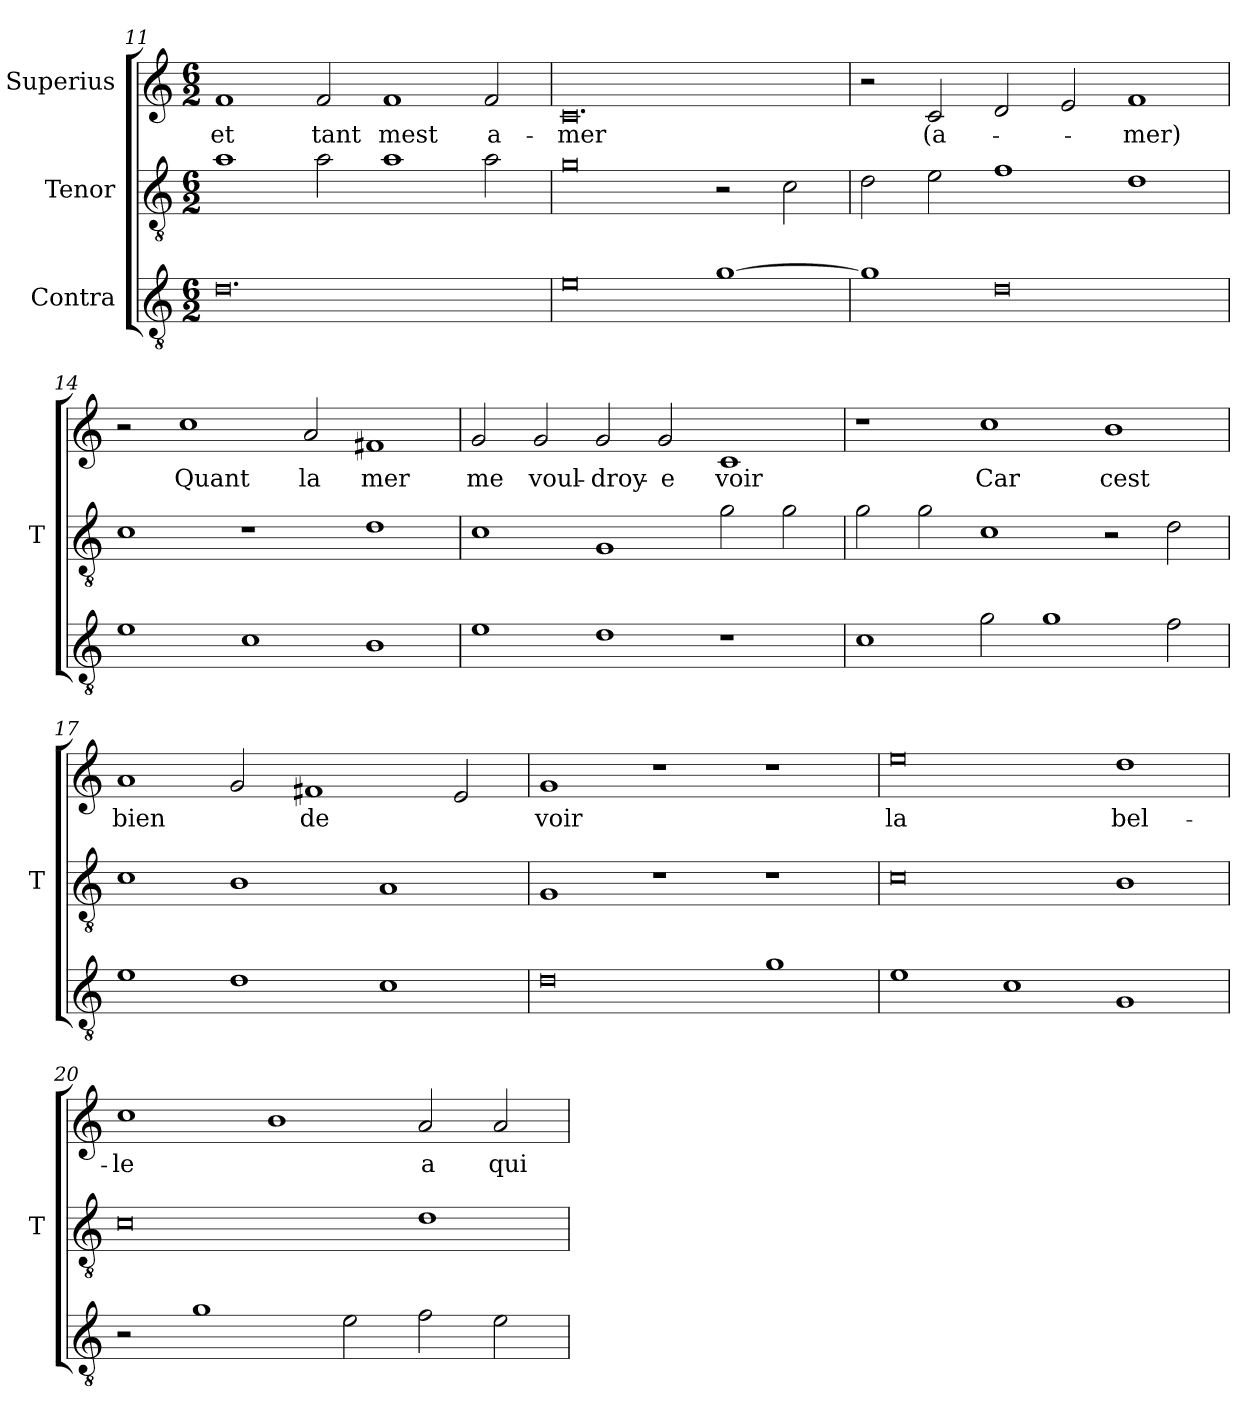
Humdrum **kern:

**kern	**kern	**kern	**text
*part3	*part2	*part1	*part1
*staff3	*staff2	*staff1	*staff1
*I"Contra	*I"Tenor	*I"Superius	*
*	*I'T	*	*
*clefGv2	*clefGv2	*clefG2	*
*M6/2	*M6/2	*M6/2	*
=11	=11	=11	=11
0.d	1a	1f	-et
.	2a	2f	-tant
.	1a	1f	-mest
.	2a	2f	a-
=12	=12	=12	=12
0e	0g	0.c	-mer
[1g	2r	.	.
.	2c	.	.
=13	=13	=13	=13
1g]	2d	2r	.
.	2e	2c	(a-
0d	1f	2d	.
.	.	2e	.
.	1d	1f	-mer)
=14	=14	=14	=14
1e	1c	2r	.
.	.	1cc	-Quant
1c	1r	.	.
.	.	2a	-la
1B	1d	1f#X	-mer
=15	=15	=15	=15
1e	1c	2g	-me
.	.	2g	voul-
1d	1G	2g	-droy-
.	.	2g	-e
1r	2g	1c	-voir
.	2g	.	.
=16	=16	=16	=16
1c	2g	1r	.
.	2g	.	.
2g	1c	1cc	-Car
1g	.	.	.
.	2r	1b	-cest
2f	2d	.	.
=17	=17	=17	=17
1e	1c	1a	-bien
1d	1B	2g	.
.	.	1f#X	-de
1c	1A	.	.
.	.	2e	.
=18	=18	=18	=18
0d	1G	1g	-voir
.	1r	1r	.
1g	1r	1r	.
=19	=19	=19	=19
1e	0c	0ee	-la
1c	.	.	.
1G	1B	1dd	bel-
=20	=20	=20	=20
2r	0c	1cc	-le
1g	.	.	.
.	.	1b	.
2e	.	.	.
2f	1d	2a	-a
2e	.	2a	-qui
=	=	=	=
*-	*-	*-	*-
